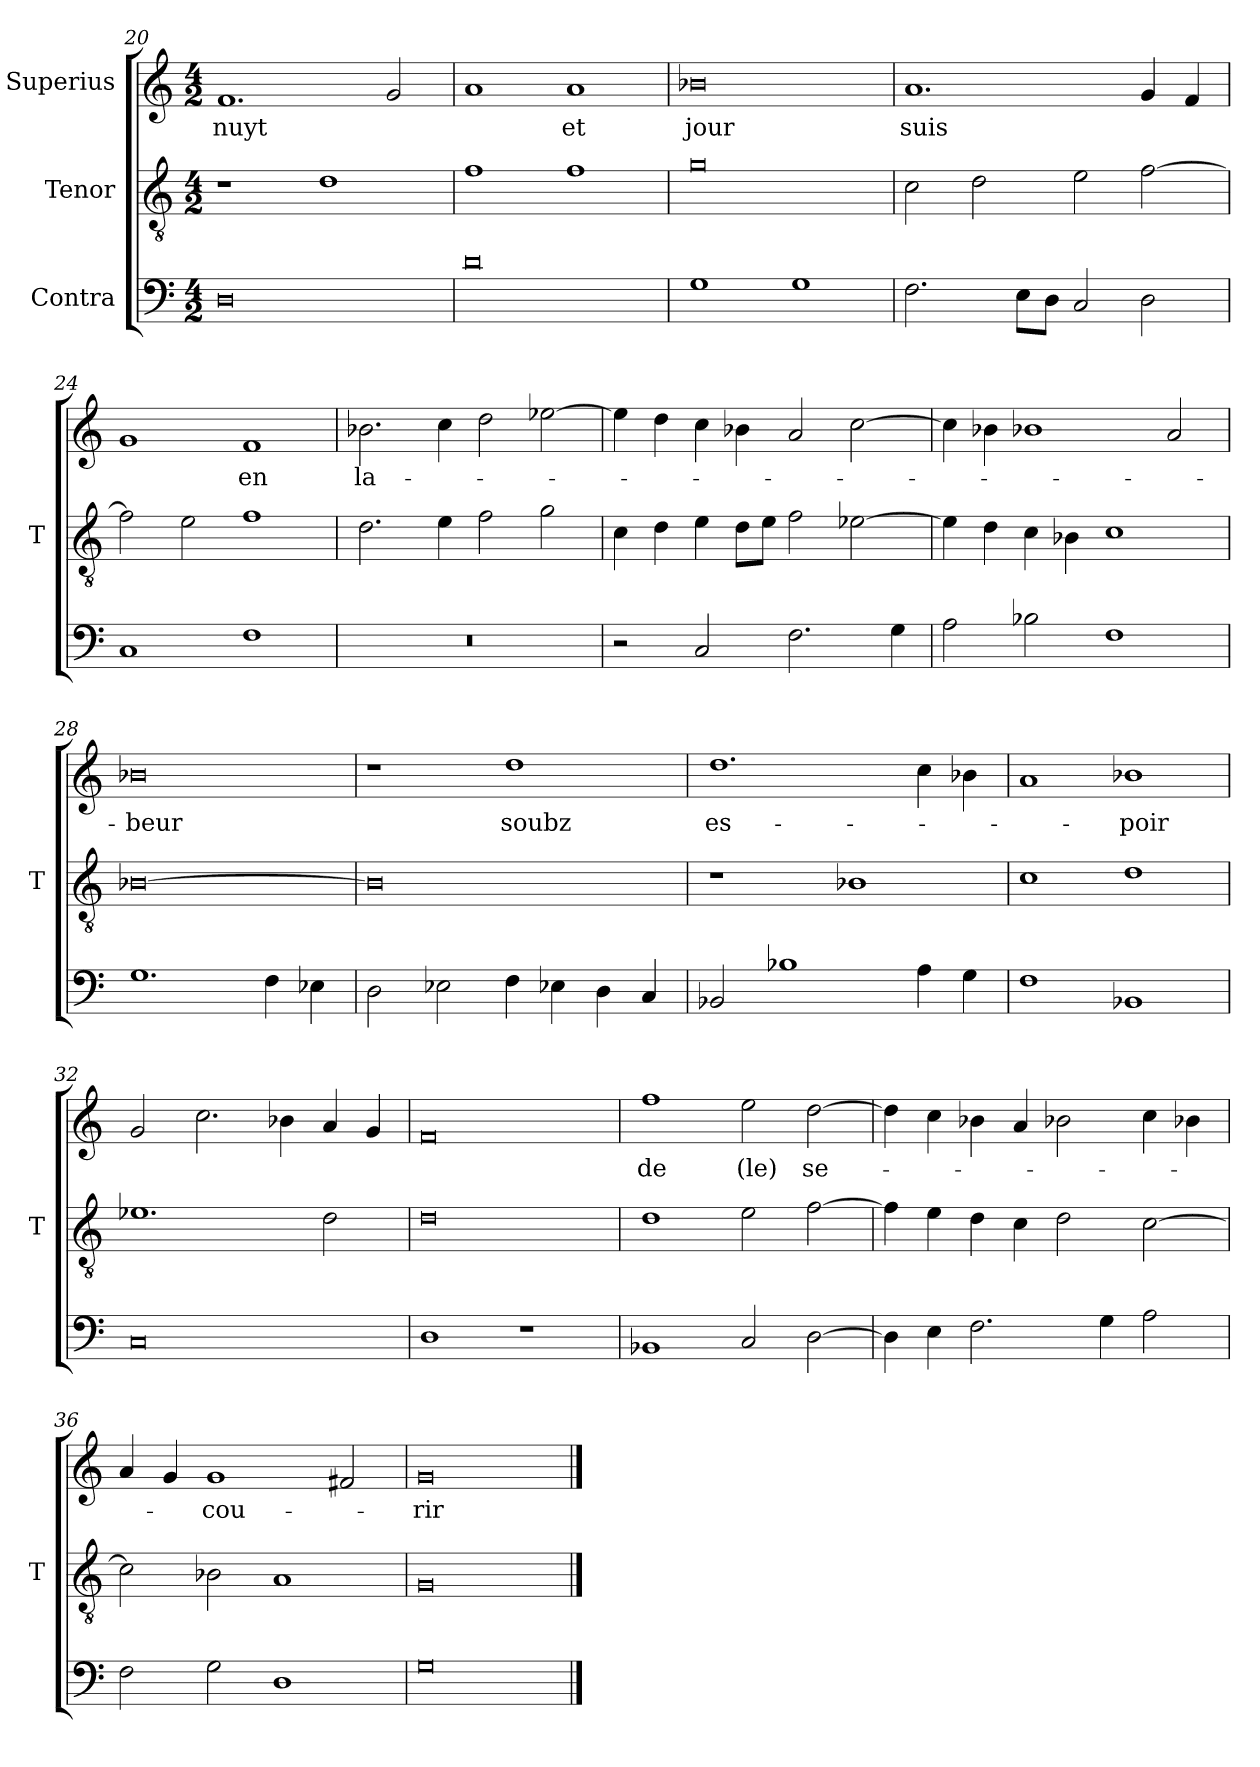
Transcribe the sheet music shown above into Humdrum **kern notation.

**kern	**kern	**kern	**text
*part3	*part2	*part1	*part1
*staff3	*staff2	*staff1	*staff1
*I"Contra	*I"Tenor	*I"Superius	*
*	*I'T	*	*
*clefF4	*clefGv2	*clefG2	*
*M4/2	*M4/2	*M4/2	*
=20	=20	=20	=20
0D	1r	1.f	-nuyt
.	1d	.	.
.	.	2g	.
=21	=21	=21	=21
0d	1f	1a	.
.	1f	1a	-et
=22	=22	=22	=22
1G	0g	0b-X	-jour
1G	.	.	.
=23	=23	=23	=23
2.F	2c	1.a	-suis
.	2d	.	.
8E\L	.	.	.
8D\J	.	.	.
2C	2e	.	.
2D	[2f	4g	.
.	.	4f	.
=24	=24	=24	=24
1C	2f]	1g	.
.	2e	.	.
1F	1f	1f	-en
=25	=25	=25	=25
0r	2.d	2.b-X	la-
.	4e	4cc	.
.	2f	2dd	.
.	2g	[2ee-X	.
=26	=26	=26	=26
2r	4c	4ee-]	.
.	4d	4dd	.
2C	4e	4cc	.
.	8d\L	4b-X	.
.	8e\J	.	.
2.F	2f	2a	.
.	[2e-X	[2cc	.
4G	.	.	.
=27	=27	=27	=27
2A	4e-]	4cc]	.
.	4d	4b-X	.
2B-X	4c	1b-X	.
.	4B-X	.	.
1F	1c	.	.
.	.	2a	.
=28	=28	=28	=28
1.G	[0B-X	0b-X	-beur
4F	.	.	.
4E-X	.	.	.
=29	=29	=29	=29
2D	0B-]	1r	.
2E-X	.	.	.
4F	.	1dd	-soubz
4E-X	.	.	.
4D	.	.	.
4C	.	.	.
=30	=30	=30	=30
2BB-X	1r	1.dd	es-
1B-X	.	.	.
.	1B-X	.	.
4A	.	4cc	.
4G	.	4b-X	.
=31	=31	=31	=31
1F	1c	1a	.
1BB-X	1d	1b-X	-poir
=32	=32	=32	=32
0C	1.e-X	2g	.
.	.	2.cc	.
.	.	4b-X	.
.	2d	4a	.
.	.	4g	.
=33	=33	=33	=33
1D	0d	0f	.
1r	.	.	.
=34	=34	=34	=34
1BB-X	1d	1ff	-de
2C	2e	2ee	-(le)
[2D	[2f	[2dd	se-
=35	=35	=35	=35
4D]	4f]	4dd]	.
4E	4e	4cc	.
2.F	4d	4b-X	.
.	4c	4a	.
.	2d	2b-X	.
4G	.	.	.
2A	[2c	4cc	.
.	.	4b-X	.
=36	=36	=36	=36
2F	2c]	4a	.
.	.	4g	.
2G	2B-X	1g	-cou-
1D	1A	.	.
.	.	2f#X	.
=37	=37	=37	=37
0G	0G	0g	-rir
==	==	==	==
*-	*-	*-	*-
